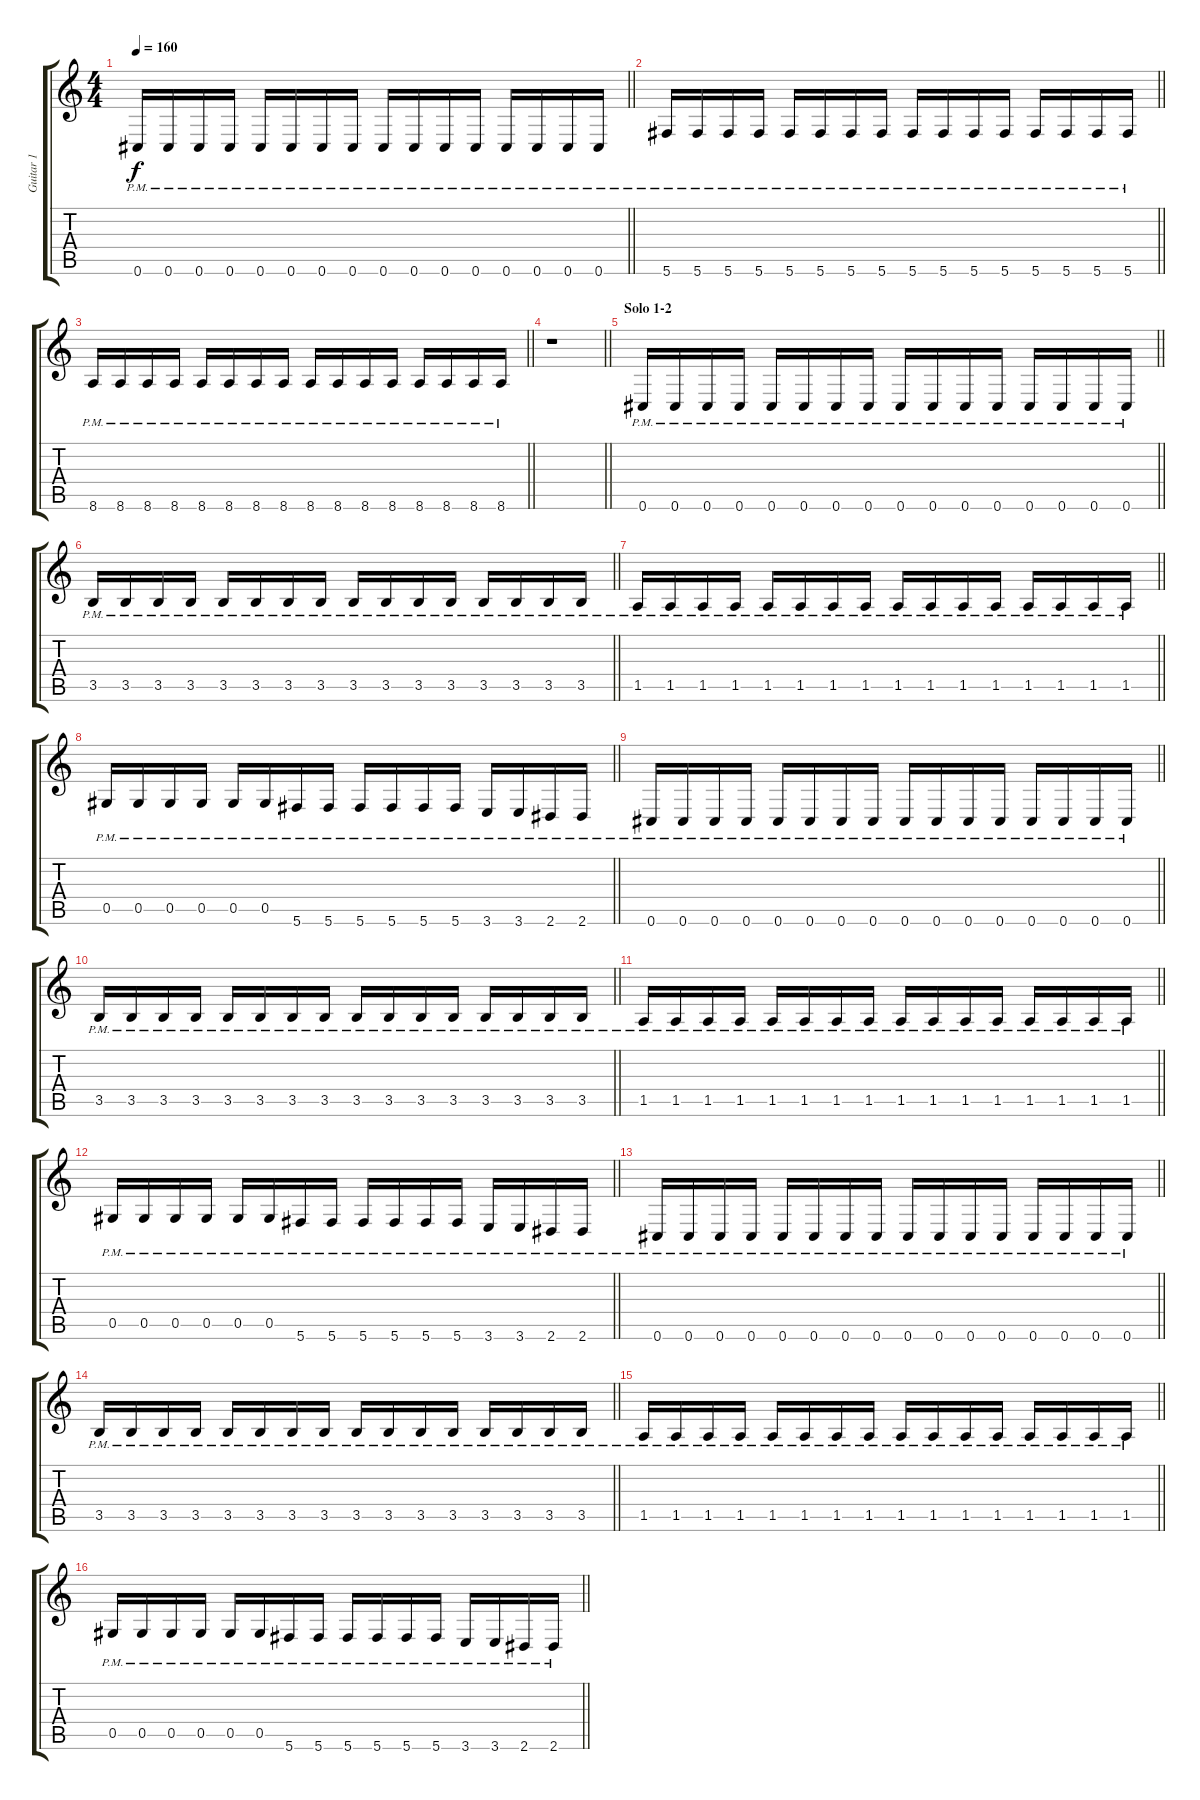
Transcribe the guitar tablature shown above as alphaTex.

\track ("Guitar 1" "Guitar 1") {instrument distortionguitar}
\staff {score tabs}
\tuning (Eb4 Bb3 Gb3 Db3 Ab2 Db2) {hide}
\ts (4 4)
\tempo 160
\clef g2
\barLineRight lightlight
\ks c
0.6{pm}.16{dy f} 0.6{pm}.16 0.6{pm}.16 0.6{pm}.16 0.6{pm}.16 0.6{pm}.16 0.6{pm}.16 0.6{pm}.16 0.6{pm}.16 0.6{pm}.16 0.6{pm}.16 0.6{pm}.16 0.6{pm}.16 0.6{pm}.16 0.6{pm}.16 0.6{pm}.16 |
\barLineRight lightlight
5.6{pm}.16 5.6{pm}.16 5.6{pm}.16 5.6{pm}.16 5.6{pm}.16 5.6{pm}.16 5.6{pm}.16 5.6{pm}.16 5.6{pm}.16 5.6{pm}.16 5.6{pm}.16 5.6{pm}.16 5.6{pm}.16 5.6{pm}.16 5.6{pm}.16 5.6{pm}.16 |
\barLineRight lightlight
8.6{pm}.16 8.6{pm}.16 8.6{pm}.16 8.6{pm}.16 8.6{pm}.16 8.6{pm}.16 8.6{pm}.16 8.6{pm}.16 8.6{pm}.16 8.6{pm}.16 8.6{pm}.16 8.6{pm}.16 8.6{pm}.16 8.6{pm}.16 8.6{pm}.16 8.6{pm}.16 |
\barLineRight lightlight
r.1 |
\section ("" "Solo 1-2")
\barLineRight lightlight
0.6{pm}.16 0.6{pm}.16 0.6{pm}.16 0.6{pm}.16 0.6{pm}.16 0.6{pm}.16 0.6{pm}.16 0.6{pm}.16 0.6{pm}.16 0.6{pm}.16 0.6{pm}.16 0.6{pm}.16 0.6{pm}.16 0.6{pm}.16 0.6{pm}.16 0.6{pm}.16 |
\barLineRight lightlight
3.5{pm}.16 3.5{pm}.16 3.5{pm}.16 3.5{pm}.16 3.5{pm}.16 3.5{pm}.16 3.5{pm}.16 3.5{pm}.16 3.5{pm}.16 3.5{pm}.16 3.5{pm}.16 3.5{pm}.16 3.5{pm}.16 3.5{pm}.16 3.5{pm}.16 3.5{pm}.16 |
\barLineRight lightlight
1.5{pm}.16 1.5{pm}.16 1.5{pm}.16 1.5{pm}.16 1.5{pm}.16 1.5{pm}.16 1.5{pm}.16 1.5{pm}.16 1.5{pm}.16 1.5{pm}.16 1.5{pm}.16 1.5{pm}.16 1.5{pm}.16 1.5{pm}.16 1.5{pm}.16 1.5{pm}.16 |
\barLineRight lightlight
0.5{pm}.16 0.5{pm}.16 0.5{pm}.16 0.5{pm}.16 0.5{pm}.16 0.5{pm}.16 5.6{pm}.16 5.6{pm}.16 5.6{pm}.16 5.6{pm}.16 5.6{pm}.16 5.6{pm}.16 3.6{pm}.16 3.6{pm}.16 2.6{pm}.16 2.6{pm}.16 |
\barLineRight lightlight
0.6{pm}.16 0.6{pm}.16 0.6{pm}.16 0.6{pm}.16 0.6{pm}.16 0.6{pm}.16 0.6{pm}.16 0.6{pm}.16 0.6{pm}.16 0.6{pm}.16 0.6{pm}.16 0.6{pm}.16 0.6{pm}.16 0.6{pm}.16 0.6{pm}.16 0.6{pm}.16 |
\barLineRight lightlight
3.5{pm}.16 3.5{pm}.16 3.5{pm}.16 3.5{pm}.16 3.5{pm}.16 3.5{pm}.16 3.5{pm}.16 3.5{pm}.16 3.5{pm}.16 3.5{pm}.16 3.5{pm}.16 3.5{pm}.16 3.5{pm}.16 3.5{pm}.16 3.5{pm}.16 3.5{pm}.16 |
\barLineRight lightlight
1.5{pm}.16 1.5{pm}.16 1.5{pm}.16 1.5{pm}.16 1.5{pm}.16 1.5{pm}.16 1.5{pm}.16 1.5{pm}.16 1.5{pm}.16 1.5{pm}.16 1.5{pm}.16 1.5{pm}.16 1.5{pm}.16 1.5{pm}.16 1.5{pm}.16 1.5{pm}.16 |
\barLineRight lightlight
0.5{pm}.16 0.5{pm}.16 0.5{pm}.16 0.5{pm}.16 0.5{pm}.16 0.5{pm}.16 5.6{pm}.16 5.6{pm}.16 5.6{pm}.16 5.6{pm}.16 5.6{pm}.16 5.6{pm}.16 3.6{pm}.16 3.6{pm}.16 2.6{pm}.16 2.6{pm}.16 |
\barLineRight lightlight
0.6{pm}.16 0.6{pm}.16 0.6{pm}.16 0.6{pm}.16 0.6{pm}.16 0.6{pm}.16 0.6{pm}.16 0.6{pm}.16 0.6{pm}.16 0.6{pm}.16 0.6{pm}.16 0.6{pm}.16 0.6{pm}.16 0.6{pm}.16 0.6{pm}.16 0.6{pm}.16 |
\barLineRight lightlight
3.5{pm}.16 3.5{pm}.16 3.5{pm}.16 3.5{pm}.16 3.5{pm}.16 3.5{pm}.16 3.5{pm}.16 3.5{pm}.16 3.5{pm}.16 3.5{pm}.16 3.5{pm}.16 3.5{pm}.16 3.5{pm}.16 3.5{pm}.16 3.5{pm}.16 3.5{pm}.16 |
\barLineRight lightlight
1.5{pm}.16 1.5{pm}.16 1.5{pm}.16 1.5{pm}.16 1.5{pm}.16 1.5{pm}.16 1.5{pm}.16 1.5{pm}.16 1.5{pm}.16 1.5{pm}.16 1.5{pm}.16 1.5{pm}.16 1.5{pm}.16 1.5{pm}.16 1.5{pm}.16 1.5{pm}.16 |
\barLineRight lightlight
0.5{pm}.16 0.5{pm}.16 0.5{pm}.16 0.5{pm}.16 0.5{pm}.16 0.5{pm}.16 5.6{pm}.16 5.6{pm}.16 5.6{pm}.16 5.6{pm}.16 5.6{pm}.16 5.6{pm}.16 3.6{pm}.16 3.6{pm}.16 2.6{pm}.16 2.6{pm}.16
